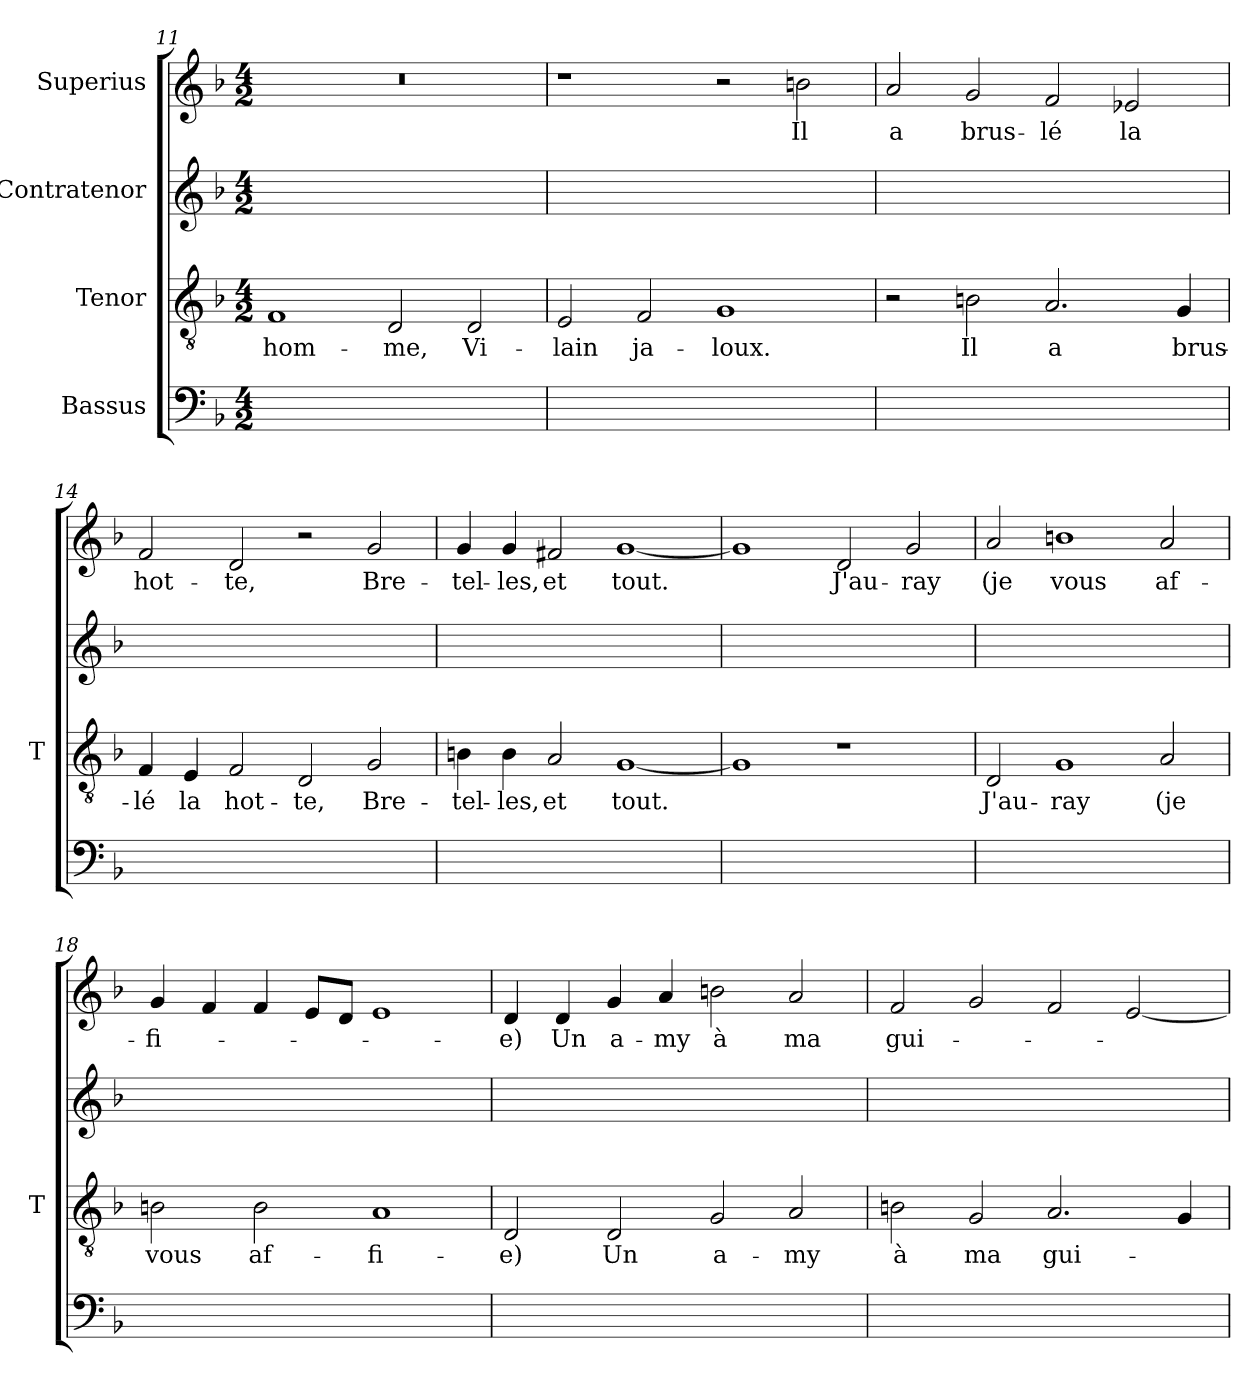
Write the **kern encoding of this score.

**kern	**kern	**text	**kern	**kern	**text
*part4	*part3	*part3	*part2	*part1	*part1
*staff4	*staff3	*staff3	*staff2	*staff1	*staff1
*I"Bassus	*I"Tenor	*	*I"Contratenor	*I"Superius	*
*	*I'T	*	*	*	*
*clefF4	*clefGv2	*	*clefG2	*clefG2	*
*k[b-]	*k[b-]	*	*k[b-]	*k[b-]	*
*M4/2	*M4/2	*	*M4/2	*M4/2	*
=11	=11	=11	=11	=11	=11
0ryy	1F	hom-	0ryy	0r	.
.	2D	-me,	.	.	.
.	2D	Vi-	.	.	.
=12	=12	=12	=12	=12	=12
0ryy	2E	-lain	0ryy	1r	.
.	2F	ja-	.	.	.
.	1G	-loux.	.	2r	.
.	.	.	.	2b	-Il
=13	=13	=13	=13	=13	=13
0ryy	2r	.	0ryy	2a	-a
.	2Bn	-Il	.	2g	brus-
.	2.A	-a	.	2f	-lé
.	.	.	.	2e-X	-la
.	4G	brus-	.	.	.
=14	=14	=14	=14	=14	=14
0ryy	4F	-lé	0ryy	2f	hot-
.	4E	-la	.	.	.
.	2F	hot-	.	2d	-te,
.	2D	-te,	.	2r	.
.	2G	Bre-	.	2g	Bre-
=15	=15	=15	=15	=15	=15
0ryy	4Bn	tel-	0ryy	4g	tel-
.	4B	-les,	.	4g	-les,
.	2A	-et	.	2f#X	-et
.	[1G	-tout.	.	[1g	-tout.
=16	=16	=16	=16	=16	=16
0ryy	1G]	.	0ryy	1g]	.
.	1r	.	.	2d	J'au-
.	.	.	.	2g	-ray
=17	=17	=17	=17	=17	=17
0ryy	2D	J'au-	0ryy	2a	-(je
.	1G	-ray	.	1b	-vous
.	2A	-(je	.	2a	af-
=18	=18	=18	=18	=18	=18
0ryy	2Bn	-vous	0ryy	4g	fi-
.	.	.	.	4f	.
.	2B	af-	.	4f	.
.	.	.	.	8eL	.
.	.	.	.	8dJ	.
.	1A	fi-	.	1e	.
=19	=19	=19	=19	=19	=19
0ryy	2D	-e)	0ryy	4d	-e)
.	.	.	.	4d	-Un
.	2D	-Un	.	4g	a-
.	.	.	.	4a	-my
.	2G	a-	.	2b	-à
.	2A	-my	.	2a	-ma
=20	=20	=20	=20	=20	=20
0ryy	2Bn	-à	0ryy	2f	gui-
.	2G	-ma	.	2g	.
.	2.A	gui-	.	2f	.
.	.	.	.	[2e	.
.	4G	.	.	.	.
=	=	=	=	=	=
*-	*-	*-	*-	*-	*-
